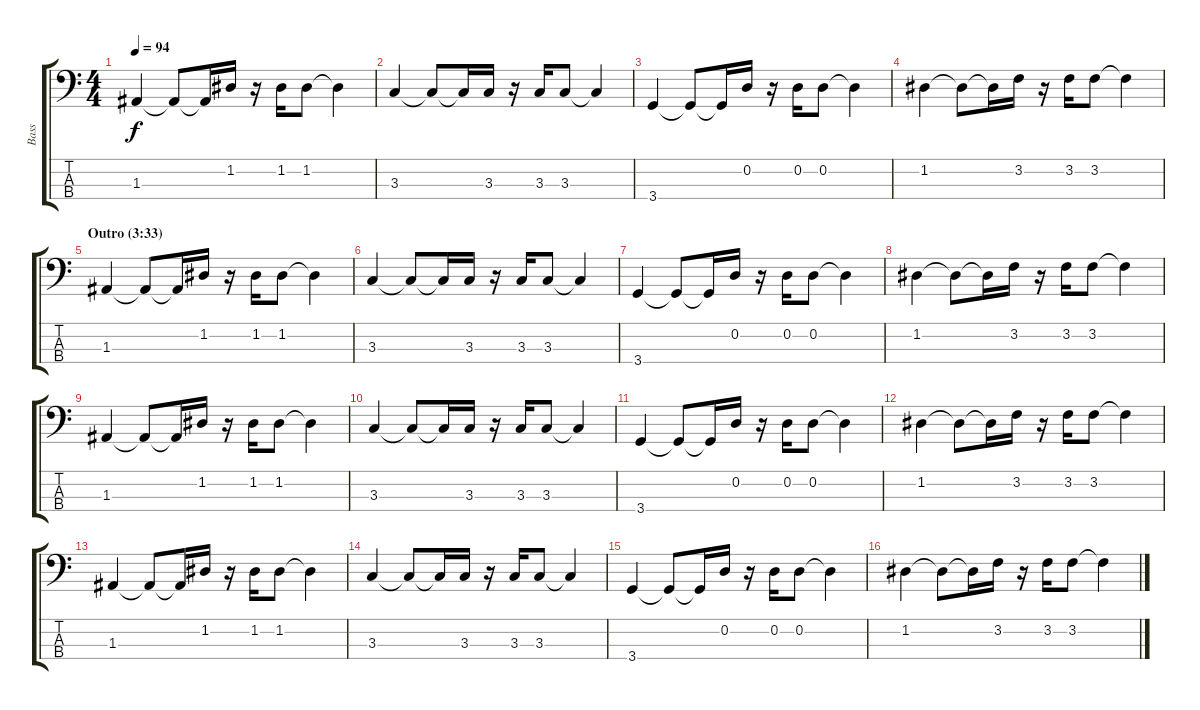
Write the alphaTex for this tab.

\track ("Bass" "Bass") {instrument electricbassfinger}
\staff {score tabs}
\tuning (G2 D2 A1 E1) {hide}
\ts (4 4)
\tempo 94
\clef f4
\ks c
1.3.4{dy f} 1.3{t}.8 1.3{t}.16 1.2.16 r.16 1.2.16 1.2.8 1.2{t}.4 |
3.3.4 3.3{t}.8 3.3{t}.16 3.3.16 r.16 3.3.16 3.3.8 3.3{t}.4 |
3.4.4 3.4{t}.8 3.4{t}.16 0.2.16 r.16 0.2.16 0.2.8 0.2{t}.4 |
1.2.4 1.2{t}.8 1.2{t}.16 3.2.16 r.16 3.2.16 3.2.8 3.2{t}.4 |
\section ("" "Outro (3:33)")
1.3.4 1.3{t}.8 1.3{t}.16 1.2.16 r.16 1.2.16 1.2.8 1.2{t}.4 |
3.3.4 3.3{t}.8 3.3{t}.16 3.3.16 r.16 3.3.16 3.3.8 3.3{t}.4 |
3.4.4 3.4{t}.8 3.4{t}.16 0.2.16 r.16 0.2.16 0.2.8 0.2{t}.4 |
1.2.4 1.2{t}.8 1.2{t}.16 3.2.16 r.16 3.2.16 3.2.8 3.2{t}.4 |
1.3.4 1.3{t}.8 1.3{t}.16 1.2.16 r.16 1.2.16 1.2.8 1.2{t}.4 |
3.3.4 3.3{t}.8 3.3{t}.16 3.3.16 r.16 3.3.16 3.3.8 3.3{t}.4 |
3.4.4 3.4{t}.8 3.4{t}.16 0.2.16 r.16 0.2.16 0.2.8 0.2{t}.4 |
1.2.4 1.2{t}.8 1.2{t}.16 3.2.16 r.16 3.2.16 3.2.8 3.2{t}.4 |
1.3.4 1.3{t}.8 1.3{t}.16 1.2.16 r.16 1.2.16 1.2.8 1.2{t}.4 |
3.3.4 3.3{t}.8 3.3{t}.16 3.3.16 r.16 3.3.16 3.3.8 3.3{t}.4 |
3.4.4 3.4{t}.8 3.4{t}.16 0.2.16 r.16 0.2.16 0.2.8 0.2{t}.4 |
1.2.4 1.2{t}.8 1.2{t}.16 3.2.16 r.16 3.2.16 3.2.8 3.2{t}.4
